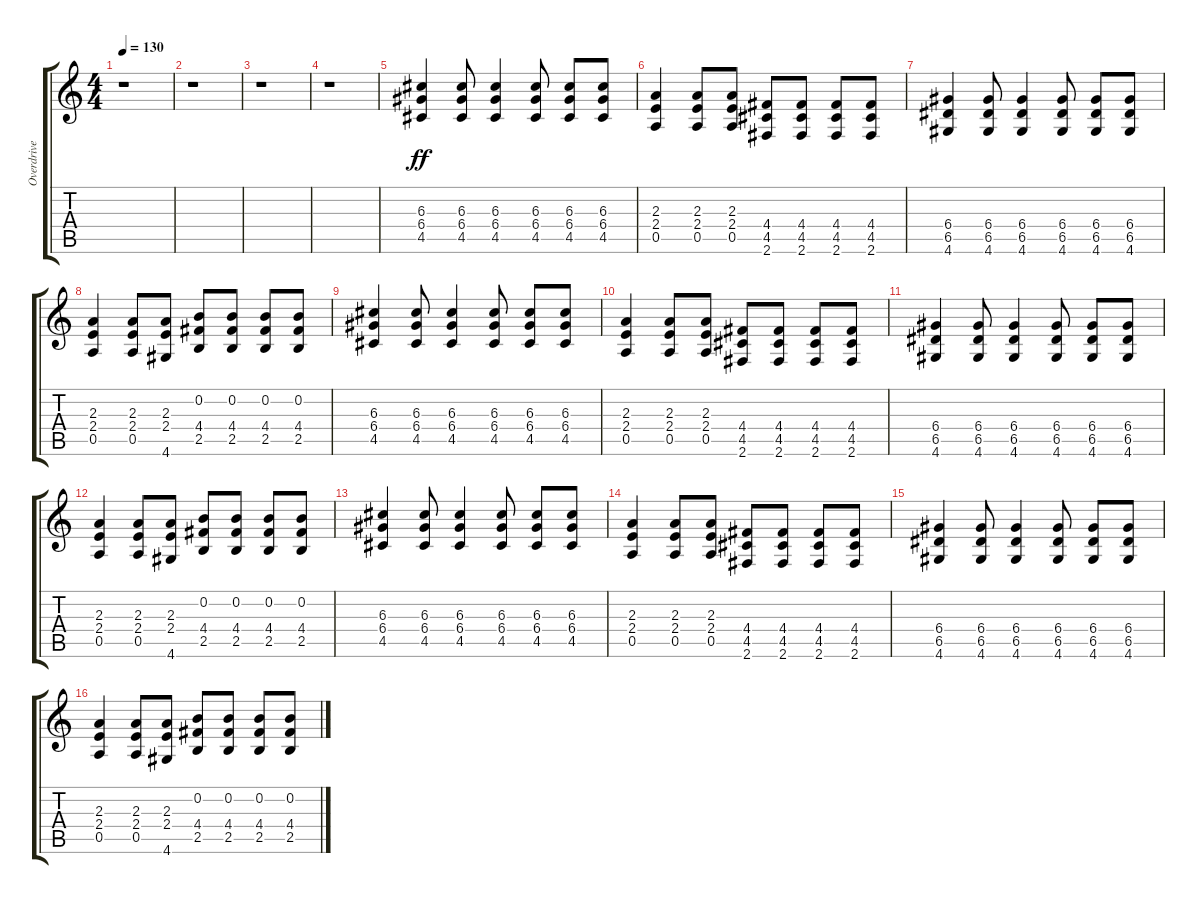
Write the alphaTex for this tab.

\track ("Overdrive" "Overdrive") {instrument overdrivenguitar}
\staff {score tabs}
\tuning (E4 B3 G3 D3 A2 E2) {hide}
\ts (4 4)
\tempo 130
\clef g2
\ks c
r.1{dy ff instrument overdrivenguitar} |
r.1 |
r.1 |
r.1 |
(6.3 6.4 4.5).4 (6.3 6.4 4.5).8 (6.3 6.4 4.5).4 (6.3 6.4 4.5).8 (6.3 6.4 4.5).8 (6.3 6.4 4.5).8 |
(2.3 2.4 0.5).4 (2.3 2.4 0.5).8 (2.3 2.4 0.5).8 (4.4 4.5 2.6).8 (4.4 4.5 2.6).8 (4.4 4.5 2.6).8 (4.4 4.5 2.6).8 |
(6.4 6.5 4.6).4 (6.4 6.5 4.6).8 (6.4 6.5 4.6).4 (6.4 6.5 4.6).8 (6.4 6.5 4.6).8 (6.4 6.5 4.6).8 |
(2.3 2.4 0.5).4 (2.3 2.4 0.5).8 (2.3 2.4 4.6).8 (0.2 4.4 2.5).8 (0.2 4.4 2.5).8 (0.2 4.4 2.5).8 (0.2 4.4 2.5).8 |
(6.3 6.4 4.5).4 (6.3 6.4 4.5).8 (6.3 6.4 4.5).4 (6.3 6.4 4.5).8 (6.3 6.4 4.5).8 (6.3 6.4 4.5).8 |
(2.3 2.4 0.5).4 (2.3 2.4 0.5).8 (2.3 2.4 0.5).8 (4.4 4.5 2.6).8 (4.4 4.5 2.6).8 (4.4 4.5 2.6).8 (4.4 4.5 2.6).8 |
(6.4 6.5 4.6).4 (6.4 6.5 4.6).8 (6.4 6.5 4.6).4 (6.4 6.5 4.6).8 (6.4 6.5 4.6).8 (6.4 6.5 4.6).8 |
(2.3 2.4 0.5).4 (2.3 2.4 0.5).8 (2.3 2.4 4.6).8 (0.2 4.4 2.5).8 (0.2 4.4 2.5).8 (0.2 4.4 2.5).8 (0.2 4.4 2.5).8 |
(6.3 6.4 4.5).4 (6.3 6.4 4.5).8 (6.3 6.4 4.5).4 (6.3 6.4 4.5).8 (6.3 6.4 4.5).8 (6.3 6.4 4.5).8 |
(2.3 2.4 0.5).4 (2.3 2.4 0.5).8 (2.3 2.4 0.5).8 (4.4 4.5 2.6).8 (4.4 4.5 2.6).8 (4.4 4.5 2.6).8 (4.4 4.5 2.6).8 |
(6.4 6.5 4.6).4 (6.4 6.5 4.6).8 (6.4 6.5 4.6).4 (6.4 6.5 4.6).8 (6.4 6.5 4.6).8 (6.4 6.5 4.6).8 |
(2.3 2.4 0.5).4 (2.3 2.4 0.5).8 (2.3 2.4 4.6).8 (0.2 4.4 2.5).8 (0.2 4.4 2.5).8 (0.2 4.4 2.5).8 (0.2 4.4 2.5).8
